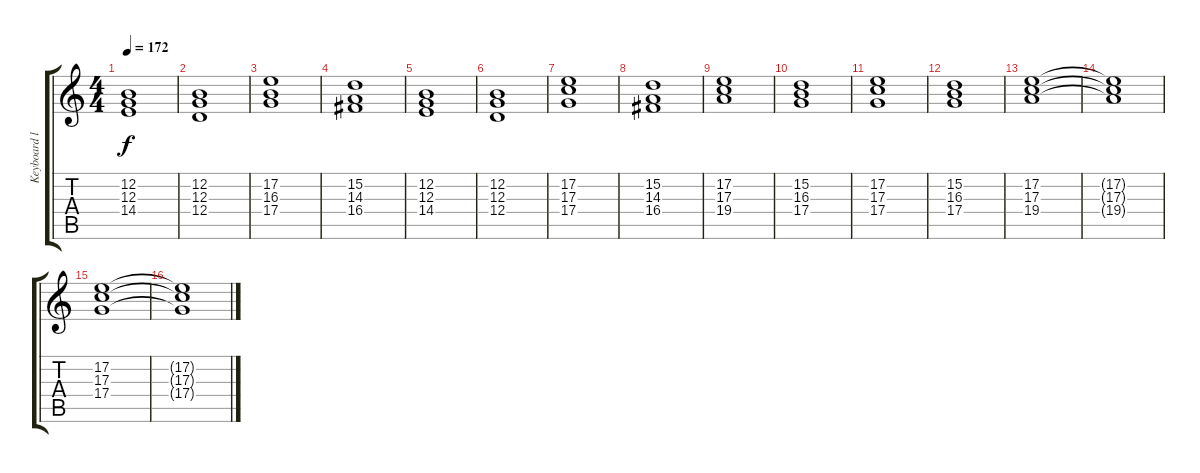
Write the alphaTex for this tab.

\track ("Keyboard ll" "Keyboard l") {instrument rockorgan}
\staff {score tabs}
\tuning (E4 B3 G3 D3 A2 E2) {hide}
\ts (4 4)
\tempo 172
\clef g2
\ks c
(12.2 12.3 14.4).1{dy f} |
(12.2 12.3 12.4).1 |
(17.2 16.3 17.4).1 |
(15.2 14.3 16.4).1 |
(12.2 12.3 14.4).1 |
(12.2 12.3 12.4).1 |
(17.2 17.3 17.4).1 |
(15.2 14.3 16.4).1 |
(17.2 17.3 19.4).1 |
(15.2 16.3 17.4).1 |
(17.2 17.3 17.4).1 |
(15.2 16.3 17.4).1 |
(17.2 17.3 19.4).1 |
(17.2{t} 17.3{t} 19.4{t}).1 |
(17.2 17.3 17.4).1 |
(17.2{t} 17.3{t} 17.4{t}).1
